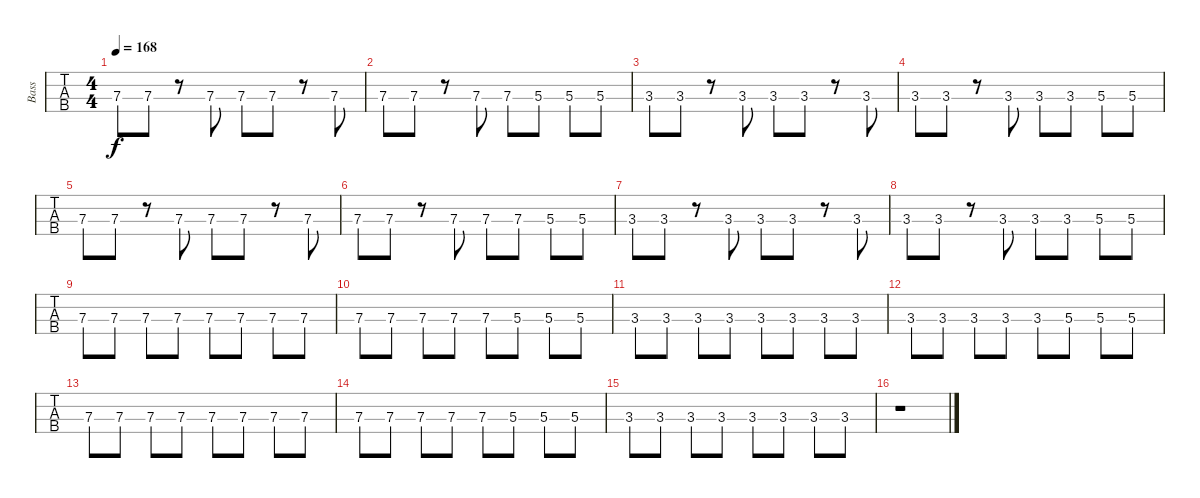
\track ("Bass" "Bass") {instrument electricbassfinger}
\staff {tabs}
\tuning (G2 D2 A1 E1) {hide}
\ts (4 4)
\tempo 168
\clef f4
\ks c
7.3.8{dy f} 7.3.8 r.8 7.3.8 7.3.8 7.3.8 r.8 7.3.8 |
7.3.8 7.3.8 r.8 7.3.8 7.3.8 5.3.8 5.3.8 5.3.8 |
3.3.8 3.3.8 r.8 3.3.8 3.3.8 3.3.8 r.8 3.3.8 |
3.3.8 3.3.8 r.8 3.3.8 3.3.8 3.3.8 5.3.8 5.3.8 |
7.3.8 7.3.8 r.8 7.3.8 7.3.8 7.3.8 r.8 7.3.8 |
7.3.8 7.3.8 r.8 7.3.8 7.3.8 7.3.8 5.3.8 5.3.8 |
3.3.8 3.3.8 r.8 3.3.8 3.3.8 3.3.8 r.8 3.3.8 |
3.3.8 3.3.8 r.8 3.3.8 3.3.8 3.3.8 5.3.8 5.3.8 |
7.3.8 7.3.8 7.3.8 7.3.8 7.3.8 7.3.8 7.3.8 7.3.8 |
7.3.8 7.3.8 7.3.8 7.3.8 7.3.8 5.3.8 5.3.8 5.3.8 |
3.3.8 3.3.8 3.3.8 3.3.8 3.3.8 3.3.8 3.3.8 3.3.8 |
3.3.8 3.3.8 3.3.8 3.3.8 3.3.8 5.3.8 5.3.8 5.3.8 |
7.3.8 7.3.8 7.3.8 7.3.8 7.3.8 7.3.8 7.3.8 7.3.8 |
7.3.8 7.3.8 7.3.8 7.3.8 7.3.8 5.3.8 5.3.8 5.3.8 |
3.3.8 3.3.8 3.3.8 3.3.8 3.3.8 3.3.8 3.3.8 3.3.8 |
r.1
